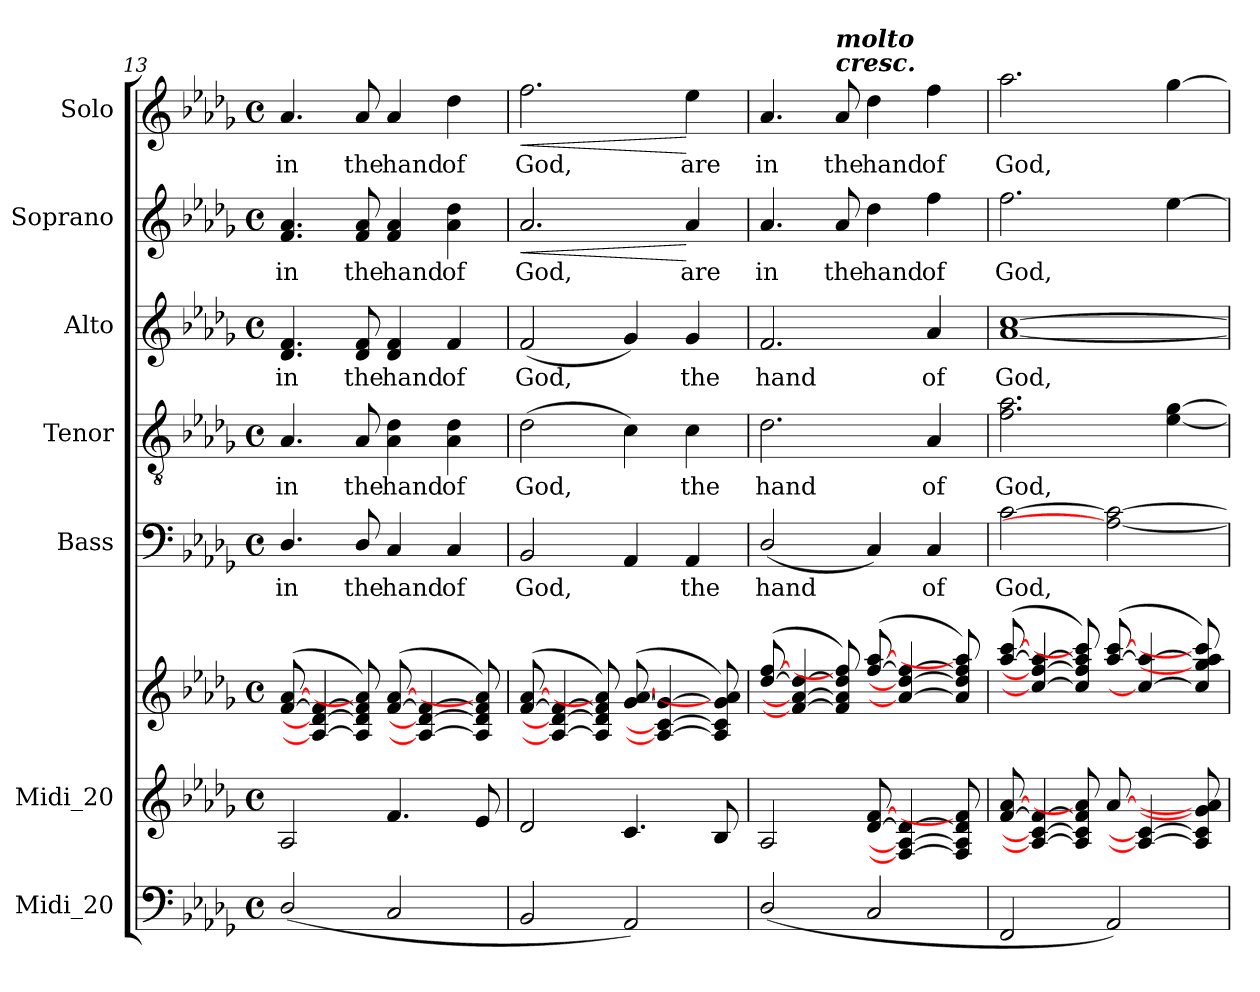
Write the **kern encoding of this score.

**kern	**kern	**kern	**kern	**text	**kern	**text	**kern	**text	**kern	**text	**dynam	**kern	**text	**dynam
*part7	*part6	*part6	*part5	*part5	*part4	*part4	*part3	*part3	*part2	*part2	*part2	*part1	*part1	*part1
*staff8	*staff7	*staff6	*staff5	*staff5	*staff4	*staff4	*staff3	*staff3	*staff2	*staff2	*staff2	*staff1	*staff1	*staff1
*I"Midi_20	*I"Midi_20	*	*I"Bass	*	*I"Tenor	*	*I"Alto	*	*I"Soprano	*	*	*I"Solo	*	*
*	*	*	*I'B	*	*I'T	*	*I'A	*	*I'S	*	*	*I'S	*	*
*clefF4	*clefG2	*clefG2	*clefF4	*	*clefGv2	*	*clefG2	*	*clefG2	*	*	*clefG2	*	*
*k[b-e-a-d-g-]	*k[b-e-a-d-g-]	*k[b-e-a-d-g-]	*k[b-e-a-d-g-]	*	*k[b-e-a-d-g-]	*	*k[b-e-a-d-g-]	*	*k[b-e-a-d-g-]	*	*	*k[b-e-a-d-g-]	*	*
*D-:	*D-:	*D-:	*D-:	*	*D-:	*	*D-:	*	*D-:	*	*	*D-:	*	*
*M4/4	*M4/4	*M4/4	*M4/4	*	*M4/4	*	*M4/4	*	*M4/4	*	*	*M4/4	*	*
*met(c)	*met(c)	*met(c)	*met(c)	*	*met(c)	*	*met(c)	*	*met(c)	*	*	*met(c)	*	*
=13	=13	=13	=13	=13	=13	=13	=13	=13	=13	=13	=13	=13	=13	=13
*	*^	*^	*	*	*	*	*	*	*	*	*	*	*	*
!	!	!	!	!	!	!LO:LY:b	!	!LO:LY:b	!	!LO:LY:b	!	!LO:LY:b	!	!	!LO:LY:b	!
(<2D-/	2A-	1ryy	(<[8f [8a-	1ryy	4.D-/	in	4.A-	in	4.d- 4.f	in	4.f 4.a-	in	.	4.a-	in	.
.	.	.	4A-_ 4d-_ 4f_	.	.	.	.	.	.	.	.	.	.	.	.	.
!	!	!	!	!	!	!LO:LY:b	!	!LO:LY:b	!	!LO:LY:b	!	!LO:LY:b	!	!	!LO:LY:b	!
.	.	.	8A-] 8d-] 8f] 8a-])	.	8D-/	the	8A-	the	8d- 8f	the	8f 8a-	the	.	8a-	the	.
!	!	!	!	!	!	!LO:LY:b	!	!LO:LY:b	!	!LO:LY:b	!	!LO:LY:b	!	!	!LO:LY:b	!
2C	4.f	.	(<[8f [8a-	.	4C	hand	4A- 4d-	hand	4d- 4f	hand	4f 4a-	hand	.	4a-	hand	.
.	.	.	4A-_ 4d-_ 4f_	.	.	.	.	.	.	.	.	.	.	.	.	.
!	!	!	!	!	!	!LO:LY:b	!	!LO:LY:b	!	!LO:LY:b	!	!LO:LY:b	!	!	!LO:LY:b	!
.	.	.	.	.	4C	of	4A- 4d-	of	4f	of	4a- 4dd-	of	.	4dd-	of	.
.	8e-	.	8A-] 8d-] 8f] 8a-])	.	.	.	.	.	.	.	.	.	.	.	.	.
=14	=14	=14	=14	=14	=14	=14	=14	=14	=14	=14	=14	=14	=14	=14	=14	=14
!	!	!	!	!	!	!LO:LY:b	!	!LO:LY:b	!	!LO:LY:b	!	!LO:LY:b	!LO:HP:b	!	!LO:LY:b	!LO:HP:b
2BB-	2d-	1ryy	(<[8f [8a-	1ryy	2BB-	God,	(>2d-	God,	(<2f	God,	2.a-	God,	<	2.ff	God,	<
.	.	.	4A-_ 4d-_ 4f_	.	.	.	.	.	.	.	.	.	.	.	.	.
.	.	.	8A-] 8d-] 8f] 8a-])	.	.	.	.	.	.	.	.	.	.	.	.	.
2AA-)	4.c	.	(<[8g- [8a-	.	4AA-	.	4c)	.	4g-)	.	.	.	.	.	.	.
.	.	.	4A-_ 4c_ 4g-_	.	.	.	.	.	.	.	.	.	.	.	.	.
!	!	!	!	!	!	!LO:LY:b	!	!LO:LY:b	!	!LO:LY:b	!	!LO:LY:b	!	!	!LO:LY:b	!
.	.	.	.	.	4AA-	the	4c	the	4g-	the	4a-	are	[	4ee-	are	[
.	8B-	.	8A-] 8c] 8g-] 8a-])	.	.	.	.	.	.	.	.	.	.	.	.	.
=15	=15	=15	=15	=15	=15	=15	=15	=15	=15	=15	=15	=15	=15	=15	=15	=15
!	!	!	!	!	!	!LO:LY:b	!	!LO:LY:b	!	!LO:LY:b	!	!LO:LY:b	!	!	!LO:LY:b	!
(<2D-/	2A-	1ryy	(>[8dd- [8ff	1ryy	(<2D-/	hand	2.d-	hand	2.f	hand	4.a-	in	.	4.a-	in	.
.	.	.	4f_ 4a-_ 4dd-_	.	.	.	.	.	.	.	.	.	.	.	.	.
!	!	!	!	!	!	!	!	!	!	!	!	!	!	!LO:TX:a:Bi:t=cresc.	!	!
!	!	!	!	!	!	!	!	!	!	!	!	!	!	!LO:TX:a:Bi:t=molto	!	!
!	!	!	!	!	!	!	!	!	!	!	!	!LO:LY:b	!	!	!LO:LY:b	!
.	.	.	8f] 8a-] 8dd-] 8ff])	.	.	.	.	.	.	.	8a-	the	.	8a-	the	.
!	!	!	!	!	!	!	!	!	!	!	!	!LO:LY:b	!	!	!LO:LY:b	!
2C	[8d- [8f	.	(>[8ff [8aa-	.	4C)	.	.	.	.	.	4dd-	hand	.	4dd-	hand	.
.	4F_ 4A-_ 4d-_	.	4a-_ 4dd-_ 4ff_	.	.	.	.	.	.	.	.	.	.	.	.	.
!	!	!	!	!	!	!LO:LY:b	!	!LO:LY:b	!	!LO:LY:b	!	!LO:LY:b	!	!	!LO:LY:b	!
.	.	.	.	.	4C	of	4A-	of	4a-	of	4ff	of	.	4ff	of	.
.	8F] 8A-] 8d-] 8f]	.	8a-] 8dd-] 8ff] 8aa-])	.	.	.	.	.	.	.	.	.	.	.	.	.
=16	=16	=16	=16	=16	=16	=16	=16	=16	=16	=16	=16	=16	=16	=16	=16	=16
!	!	!	!	!	!	!LO:LY:b	!	!LO:LY:b	!	!LO:LY:b	!	!LO:LY:b	!	!	!LO:LY:b	!
2FF	[8f [8a-	1ryy	(>[8aa- [8ccc	1ryy	[2c	God,	2.f 2.a-	God,	[1a- [1cc	God,	2.ff	God,	.	2.aa-	God,	.
.	4A-_ 4c_ 4f_	.	4cc_ 4ff_ 4aa-_	.	.	.	.	.	.	.	.	.	.	.	.	.
.	8A-] 8c] 8f] 8a-]	.	8cc] 8ff] 8aa-] 8ccc])	.	.	.	.	.	.	.	.	.	.	.	.	.
2AA-)	[8a-	.	(>[8aa- [8ccc	.	2A-_ 2c_	.	.	.	.	.	.	.	.	.	.	.
.	4A-_ 4c_	.	4cc_ 4aa-_	.	.	.	.	.	.	.	.	.	.	.	.	.
.	.	.	.	.	.	.	[4e- [4g-	.	.	.	[4ee-	.	.	[4gg-	.	.
.	8A-] 8c] 8g-] 8a-]	.	8cc] 8gg-] 8aa-] 8ccc])	.	.	.	.	.	.	.	.	.	.	.	.	.
*	*v	*v	*	*	*	*	*	*	*	*	*	*	*	*	*	*
*	*	*v	*v	*	*	*	*	*	*	*	*	*	*	*	*
=	=	=	=	=	=	=	=	=	=	=	=	=	=	=
*-	*-	*-	*-	*-	*-	*-	*-	*-	*-	*-	*-	*-	*-	*-
